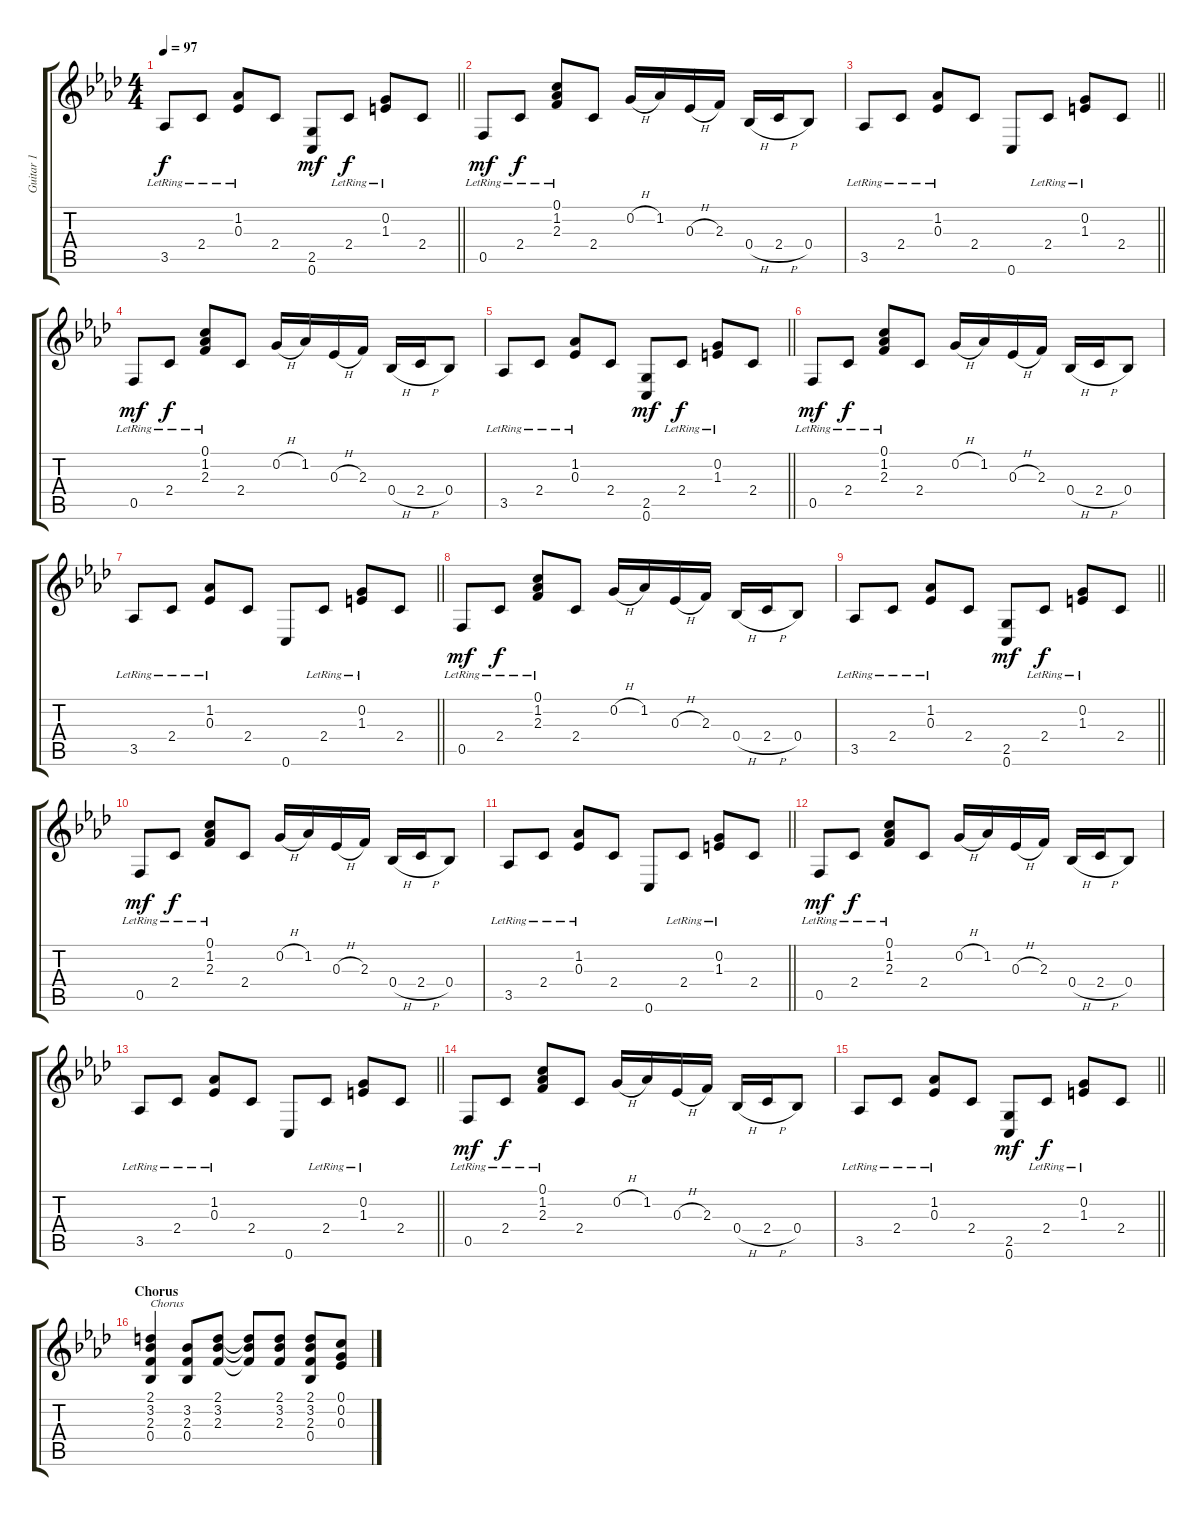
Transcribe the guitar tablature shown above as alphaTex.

\track ("Guitar 1" "Guitar 1") {instrument acousticguitarsteel}
\staff {score tabs}
\tuning (C4 G3 Eb3 Bb2 F2 C2) {hide}
\ts (4 4)
\tempo 97
\clef g2
\barLineRight lightlight
\ks fminor
3.5{lr}.8{dy f} 2.4{lr}.8 (1.2{lr} 0.3).8 2.4.8 (2.5 0.6).8{dy mf} 2.4{lr}.8{dy f} (0.2{lr} 1.3{lr}).8 2.4.8 |
0.5{lr}.8{dy mf} 2.4{lr}.8{dy f} (0.1 1.2{lr} 2.3{lr}).8 2.4.8 0.2{h}.16 1.2.16 0.3{h}.16 2.3.16 0.4{h}.16 2.4{h}.16 0.4.8 |
\barLineRight lightlight
3.5{lr}.8 2.4{lr}.8 (1.2{lr} 0.3).8 2.4.8 0.6.8 2.4{lr}.8 (0.2{lr} 1.3{lr}).8 2.4.8 |
0.5{lr}.8{dy mf} 2.4{lr}.8{dy f} (0.1 1.2{lr} 2.3{lr}).8 2.4.8 0.2{h}.16 1.2.16 0.3{h}.16 2.3.16 0.4{h}.16 2.4{h}.16 0.4.8 |
\barLineRight lightlight
3.5{lr}.8 2.4{lr}.8 (1.2{lr} 0.3).8 2.4.8 (2.5 0.6).8{dy mf} 2.4{lr}.8{dy f} (0.2{lr} 1.3{lr}).8 2.4.8 |
0.5{lr}.8{dy mf} 2.4{lr}.8{dy f} (0.1 1.2{lr} 2.3{lr}).8 2.4.8 0.2{h}.16 1.2.16 0.3{h}.16 2.3.16 0.4{h}.16 2.4{h}.16 0.4.8 |
\barLineRight lightlight
3.5{lr}.8 2.4{lr}.8 (1.2{lr} 0.3).8 2.4.8 0.6.8 2.4{lr}.8 (0.2{lr} 1.3{lr}).8 2.4.8 |
0.5{lr}.8{dy mf} 2.4{lr}.8{dy f} (0.1 1.2{lr} 2.3{lr}).8 2.4.8 0.2{h}.16 1.2.16 0.3{h}.16 2.3.16 0.4{h}.16 2.4{h}.16 0.4.8 |
\barLineRight lightlight
3.5{lr}.8 2.4{lr}.8 (1.2{lr} 0.3).8 2.4.8 (2.5 0.6).8{dy mf} 2.4{lr}.8{dy f} (0.2{lr} 1.3{lr}).8 2.4.8 |
0.5{lr}.8{dy mf} 2.4{lr}.8{dy f} (0.1 1.2{lr} 2.3{lr}).8 2.4.8 0.2{h}.16 1.2.16 0.3{h}.16 2.3.16 0.4{h}.16 2.4{h}.16 0.4.8 |
\barLineRight lightlight
3.5{lr}.8 2.4{lr}.8 (1.2{lr} 0.3).8 2.4.8 0.6.8 2.4{lr}.8 (0.2{lr} 1.3{lr}).8 2.4.8 |
0.5{lr}.8{dy mf} 2.4{lr}.8{dy f} (0.1 1.2{lr} 2.3{lr}).8 2.4.8 0.2{h}.16 1.2.16 0.3{h}.16 2.3.16 0.4{h}.16 2.4{h}.16 0.4.8 |
\barLineRight lightlight
3.5{lr}.8 2.4{lr}.8 (1.2{lr} 0.3).8 2.4.8 0.6.8 2.4{lr}.8 (0.2{lr} 1.3{lr}).8 2.4.8 |
0.5{lr}.8{dy mf} 2.4{lr}.8{dy f} (0.1 1.2{lr} 2.3{lr}).8 2.4.8 0.2{h}.16 1.2.16 0.3{h}.16 2.3.16 0.4{h}.16 2.4{h}.16 0.4.8 |
\barLineRight lightlight
3.5{lr}.8 2.4{lr}.8 (1.2{lr} 0.3).8 2.4.8 (2.5 0.6).8{dy mf} 2.4{lr}.8{dy f} (0.2{lr} 1.3{lr}).8 2.4.8 |
\section ("" "Chorus")
(2.1 3.2 2.3 0.4).4{txt "Chorus"} (3.2 2.3 0.4).8 (2.1 3.2 2.3).8 (2.1{t} 3.2{t} 2.3{t}).8 (2.1 3.2 2.3).8 (2.1 3.2 2.3 0.4).8 (0.1 0.2 0.3).8
